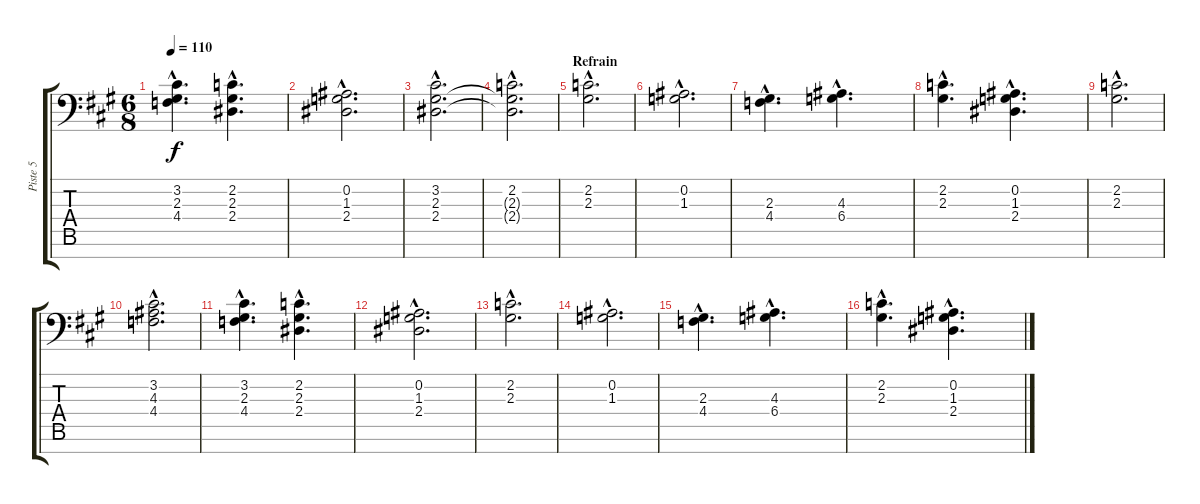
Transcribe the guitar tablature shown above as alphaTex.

\track ("Piste 5" "Piste 5") {instrument stringensemble1}
\staff {score tabs}
\tuning (Eb4 Bb3 Gb3 Db3 Ab2 Eb2 Bb1) {hide}
\ts (6 8)
\tempo 110
\clef f4
\ks a
(3.2{hac} 2.3{hac} 4.4{hac}).4{d dy f} (2.2{hac} 2.3{hac} 2.4{hac}).4{d} |
(0.2{hac} 1.3{hac} 2.4{hac}).2{d} |
(3.2{hac} 2.3{hac} 2.4{hac}).2{d} |
(2.2{hac} 2.3{hac t} 2.4{hac t}).2{d} |
\section ("" "Refrain")
(2.2{hac} 2.3{hac}).2{d} |
(0.2{hac} 1.3{hac}).2{d} |
(2.3{hac} 4.4{hac}).4{d} (4.3{hac} 6.4{hac}).4{d} |
(2.2{hac} 2.3{hac}).4{d} (0.2{hac} 1.3{hac} 2.4{hac}).4{d} |
(2.2{hac} 2.3{hac}).2{d} |
(3.2{hac} 4.3{hac} 4.4{hac}).2{d} |
(3.2{hac} 2.3{hac} 4.4{hac}).4{d} (2.2{hac} 2.3{hac} 2.4{hac}).4{d} |
(0.2{hac} 1.3{hac} 2.4{hac}).2{d} |
(2.2{hac} 2.3{hac}).2{d} |
(0.2{hac} 1.3{hac}).2{d} |
(2.3{hac} 4.4{hac}).4{d} (4.3{hac} 6.4{hac}).4{d} |
(2.2{hac} 2.3{hac}).4{d} (0.2{hac} 1.3{hac} 2.4{hac}).4{d}
